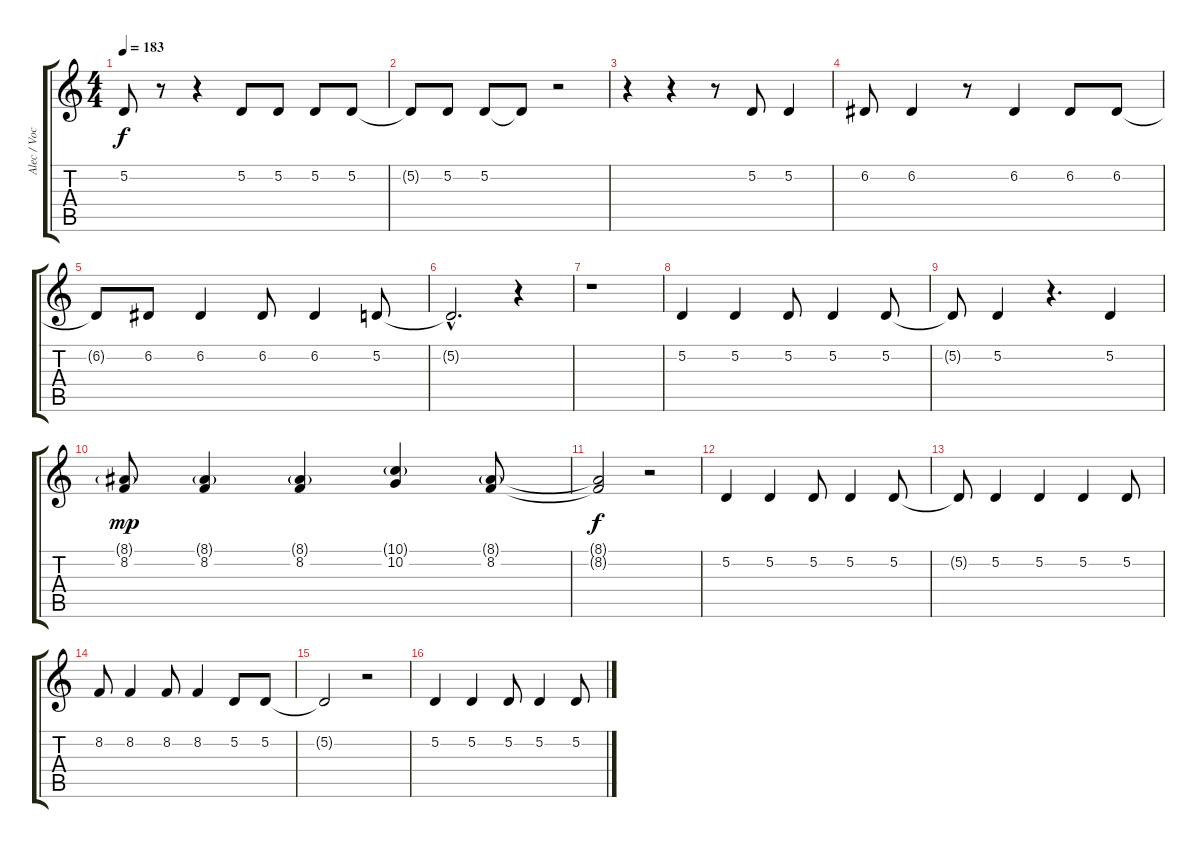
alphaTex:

\track ("Alec / Vocals" "Alec / Voc") {instrument lead1square}
\staff {score tabs}
\tuning (D4 A3 F3 C3 G2 D2) {hide}
\ts (4 4)
\tempo 183
\clef g2
\ks c
5.2{t}.8{dy f} r.8 r.4 5.2.8 5.2.8 5.2.8 5.2.8 |
5.2{t}.8 5.2.8 5.2.8 5.2{t}.8 r.2 |
r.4 r.4 r.8 5.2.8 5.2.4 |
6.2.8 6.2.4 r.8 6.2.4 6.2.8 6.2.8 |
6.2{t}.8 6.2.8 6.2.4 6.2.8 6.2.4 5.2.8 |
5.2{hac t}.2{d} r.4 |
r.1 |
5.2.4 5.2.4 5.2.8 5.2.4 5.2.8 |
5.2{t}.8 5.2.4 r.4{d} 5.2.4 |
(8.1{g} 8.2).8{dy mp} (8.1{g} 8.2).4 (8.1{g} 8.2).4 (10.1{g} 10.2).4 (8.1{g} 8.2).8 |
(8.1{t} 8.2{t}).2{dy f} r.2 |
5.2.4 5.2.4 5.2.8 5.2.4 5.2.8 |
5.2{t}.8 5.2.4 5.2.4 5.2.4 5.2.8 |
8.2.8 8.2.4 8.2.8 8.2.4 5.2.8 5.2.8 |
5.2{t}.2 r.2 |
5.2.4 5.2.4 5.2.8 5.2.4 5.2.8
